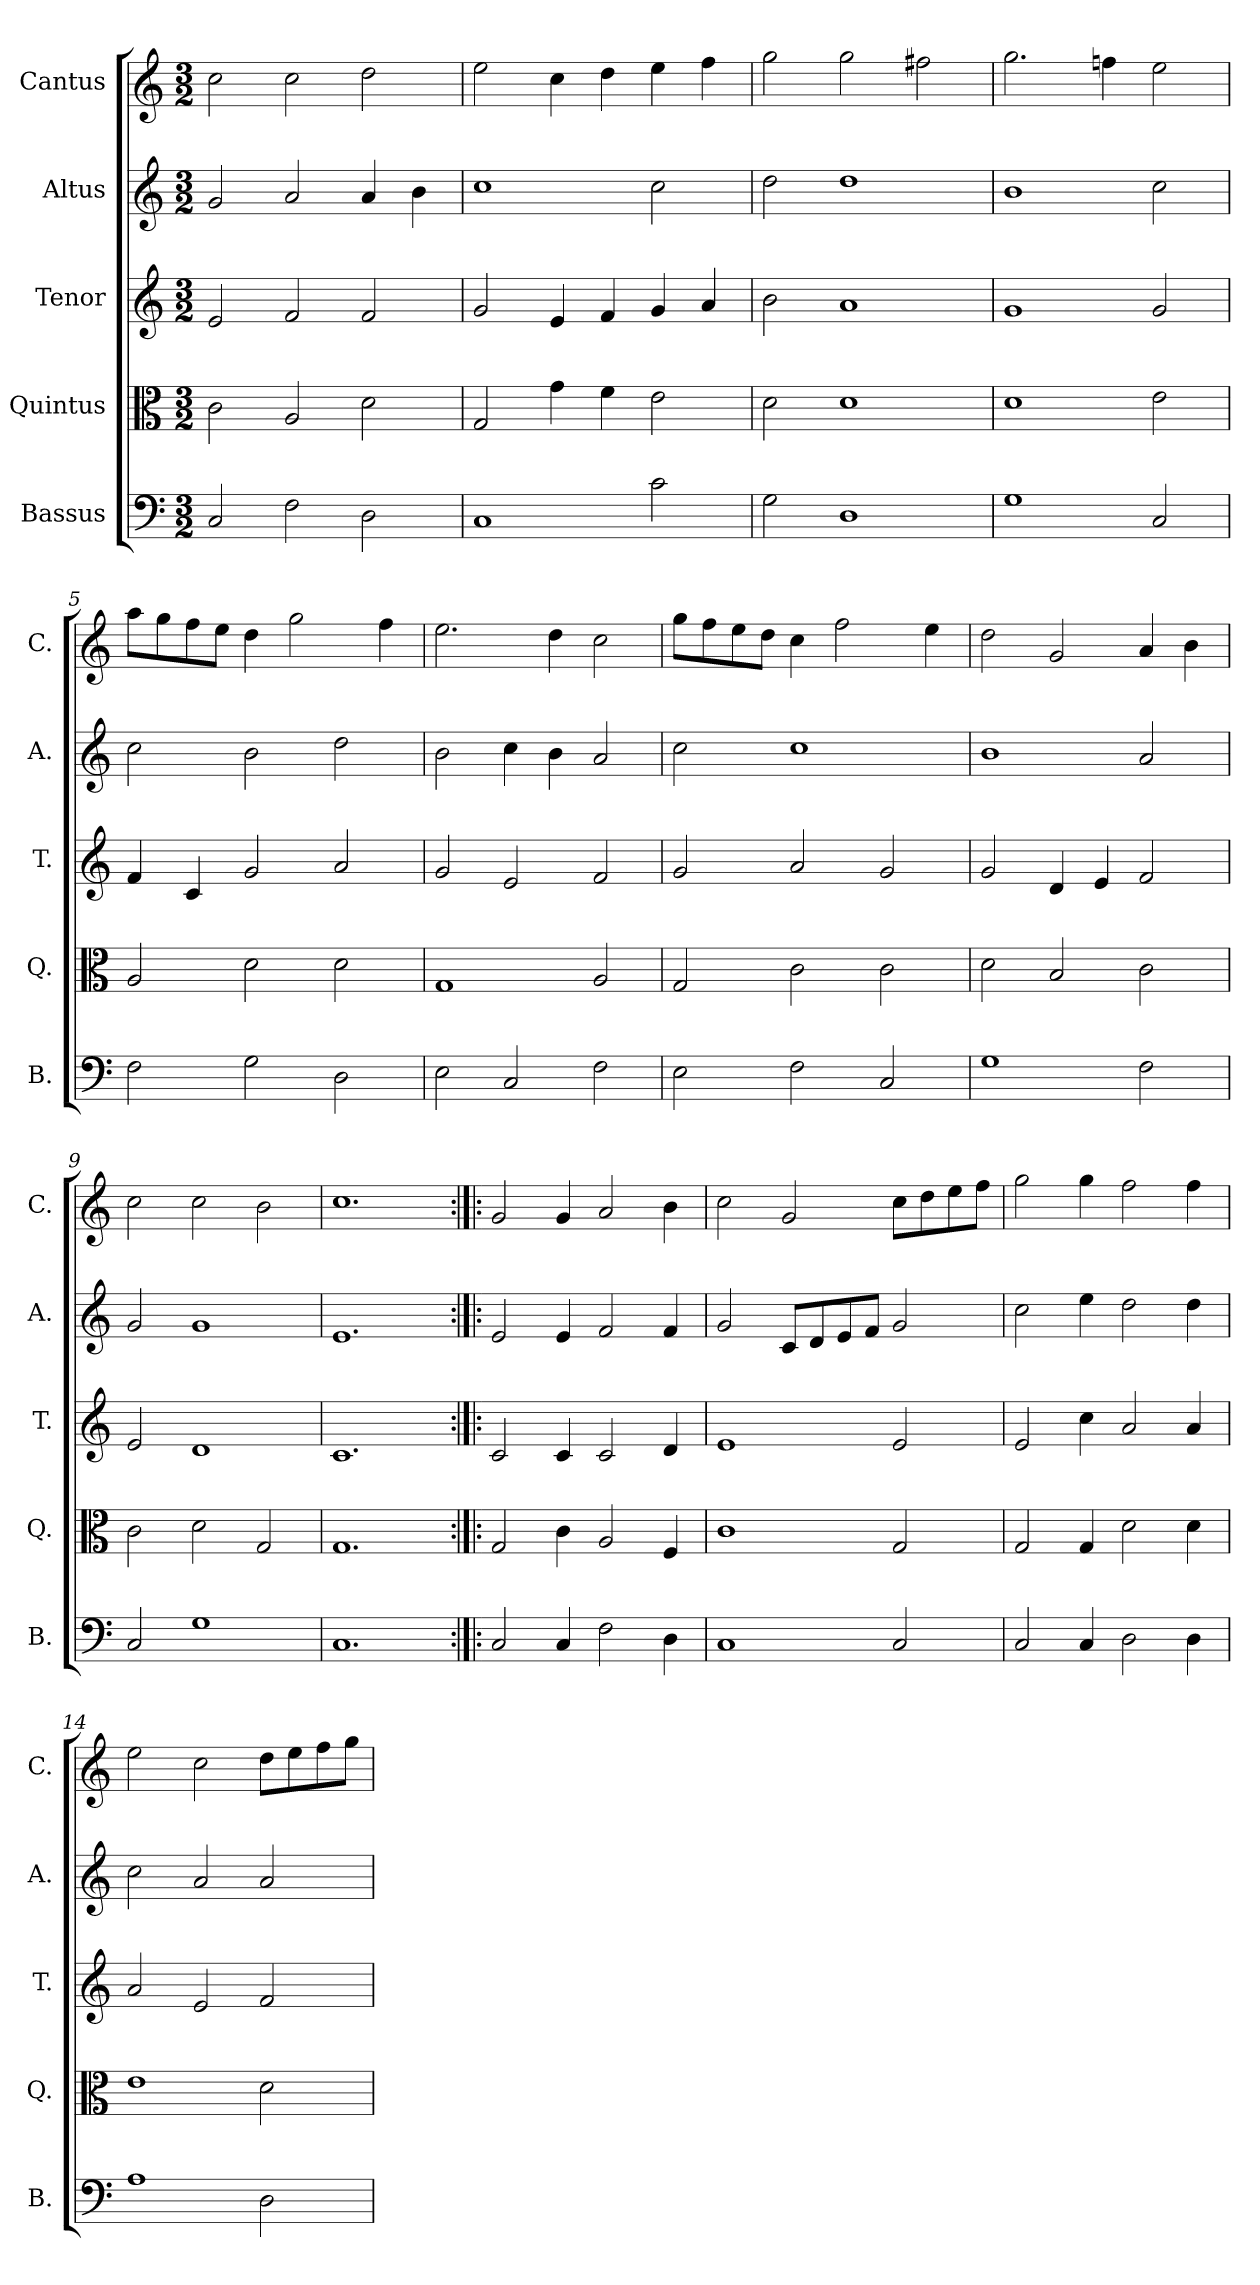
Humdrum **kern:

**kern	**kern	**kern	**kern	**kern
*part5	*part4	*part3	*part2	*part1
*staff5	*staff4	*staff3	*staff2	*staff1
*I"Bassus	*I"Quintus	*I"Tenor	*I"Altus	*I"Cantus
*I'B.	*I'Q.	*I'T.	*I'A.	*I'C.
*clefF4	*clefC3	*clefG2	*clefG2	*clefG2
*k[]	*k[]	*k[]	*k[]	*k[]
*C:	*C:	*C:	*C:	*C:
*M3/2	*M3/2	*M3/2	*M3/2	*M3/2
=1	=1	=1	=1	=1
2C/	2c\	2e/	2g/	2cc\
2F\	2A/	2f/	2a/	2cc\
2D\	2d\	2f/	4a/	2dd\
.	.	.	4b\	.
=2	=2	=2	=2	=2
1C/	2G/	2g/	1cc\	2ee\
.	4g\	4e/	.	4cc\
.	4f\	4f/	.	4dd\
2c\	2e\	4g/	2cc\	4ee\
.	.	4a/	.	4ff\
=3	=3	=3	=3	=3
2G\	2d\	2b\	2dd\	2gg\
1D\	1d\	1a/	1dd\	2gg\
.	.	.	.	2ff#X\
=4	=4	=4	=4	=4
1G\	1d\	1g/	1b\	2.gg\
.	.	.	.	4ffn\
2C/	2e\	2g/	2cc\	2ee\
=5	=5	=5	=5	=5
2F\	2A/	4f/	2cc\	8aa\L
.	.	.	.	8gg\
.	.	4c/	.	8ff\
.	.	.	.	8ee\J
2G\	2d\	2g/	2b\	4dd\
.	.	.	.	2gg\
2D\	2d\	2a/	2dd\	.
.	.	.	.	4ff\
=6	=6	=6	=6	=6
2E\	1G/	2g/	2b\	2.ee\
2C/	.	2e/	4cc\	.
.	.	.	4b\	4dd\
2F\	2A/	2f/	2a/	2cc\
=7	=7	=7	=7	=7
2E\	2G/	2g/	2cc\	8gg\L
.	.	.	.	8ff\
.	.	.	.	8ee\
.	.	.	.	8dd\J
2F\	2c\	2a/	1cc\	4cc\
.	.	.	.	2ff\
2C/	2c\	2g/	.	.
.	.	.	.	4ee\
=8	=8	=8	=8	=8
1G\	2d\	2g/	1b\	2dd\
.	2B/	4d/	.	2g/
.	.	4e/	.	.
2F\	2c\	2f/	2a/	4a/
.	.	.	.	4b\
=9	=9	=9	=9	=9
2C/	2c\	2e/	2g/	2cc\
1G\	2d\	1d/	1g/	2cc\
.	2G/	.	.	2b\
=10	=10	=10	=10	=10
1.C/	1.G/	1.c/	1.e/	1.cc\
=11:|!|:	=11:|!|:	=11:|!|:	=11:|!|:	=11:|!|:
2C/	2G/	2c/	2e/	2g/
4C/	4c\	4c/	4e/	4g/
2F\	2A/	2c/	2f/	2a/
4D\	4F/	4d/	4f/	4b\
=12	=12	=12	=12	=12
1C/	1c\	1e/	2g/	2cc\
.	.	.	8c/L	2g/
.	.	.	8d/	.
.	.	.	8e/	.
.	.	.	8f/J	.
2C/	2G/	2e/	2g/	8cc\L
.	.	.	.	8dd\
.	.	.	.	8ee\
.	.	.	.	8ff\J
!!LO:LB:g=z
=13	=13	=13	=13	=13
2C/	2G/	2e/	2cc\	2gg\
4C/	4G/	4cc\	4ee\	4gg\
2D\	2d\	2a/	2dd\	2ff\
4D\	4d\	4a/	4dd\	4ff\
=14	=14	=14	=14	=14
1A\	1e\	2a/	2cc\	2ee\
.	.	2e/	2a/	2cc\
2D\	2d\	2f/	2a/	8dd\L
.	.	.	.	8ee\
.	.	.	.	8ff\
.	.	.	.	8gg\J
=	=	=	=	=
*-	*-	*-	*-	*-
